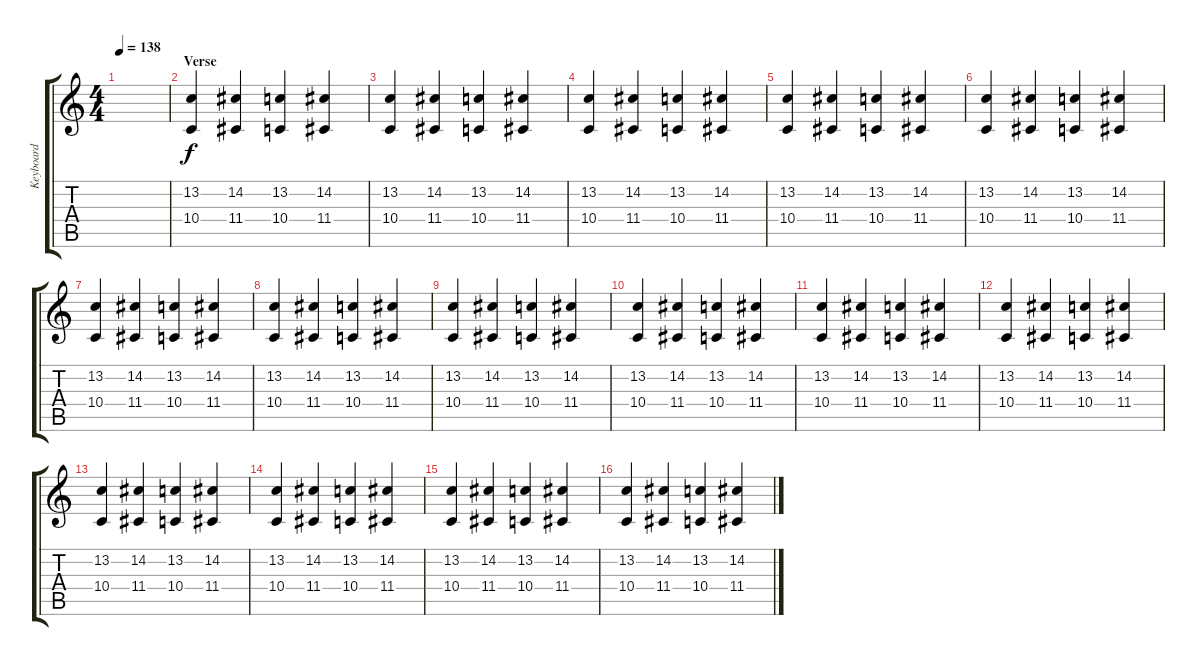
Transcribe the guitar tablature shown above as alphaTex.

\track ("Keyboard" "Keyboard") {instrument drawbarorgan}
\staff {score tabs}
\tuning (E4 B3 G3 D3 A2 E2) {hide}
\ts (4 4)
\tempo 138
\clef g2
\ks c
|
\section ("" "Verse")
(13.2 10.4).4{instrument synthstrings1} (14.2 11.4).4 (13.2 10.4).4 (14.2 11.4).4 |
(13.2 10.4).4 (14.2 11.4).4 (13.2 10.4).4 (14.2 11.4).4 |
(13.2 10.4).4{instrument synthstrings1} (14.2 11.4).4 (13.2 10.4).4 (14.2 11.4).4 |
(13.2 10.4).4 (14.2 11.4).4 (13.2 10.4).4 (14.2 11.4).4 |
(13.2 10.4).4{instrument synthstrings1} (14.2 11.4).4 (13.2 10.4).4 (14.2 11.4).4 |
(13.2 10.4).4 (14.2 11.4).4 (13.2 10.4).4 (14.2 11.4).4 |
(13.2 10.4).4{instrument synthstrings1} (14.2 11.4).4 (13.2 10.4).4 (14.2 11.4).4 |
(13.2 10.4).4 (14.2 11.4).4 (13.2 10.4).4 (14.2 11.4).4 |
(13.2 10.4).4{instrument synthstrings1} (14.2 11.4).4 (13.2 10.4).4 (14.2 11.4).4 |
(13.2 10.4).4 (14.2 11.4).4 (13.2 10.4).4 (14.2 11.4).4 |
(13.2 10.4).4{instrument synthstrings1} (14.2 11.4).4 (13.2 10.4).4 (14.2 11.4).4 |
(13.2 10.4).4 (14.2 11.4).4 (13.2 10.4).4 (14.2 11.4).4 |
(13.2 10.4).4{instrument synthstrings1} (14.2 11.4).4 (13.2 10.4).4 (14.2 11.4).4 |
(13.2 10.4).4 (14.2 11.4).4 (13.2 10.4).4 (14.2 11.4).4 |
(13.2 10.4).4{instrument synthstrings1} (14.2 11.4).4 (13.2 10.4).4 (14.2 11.4).4
